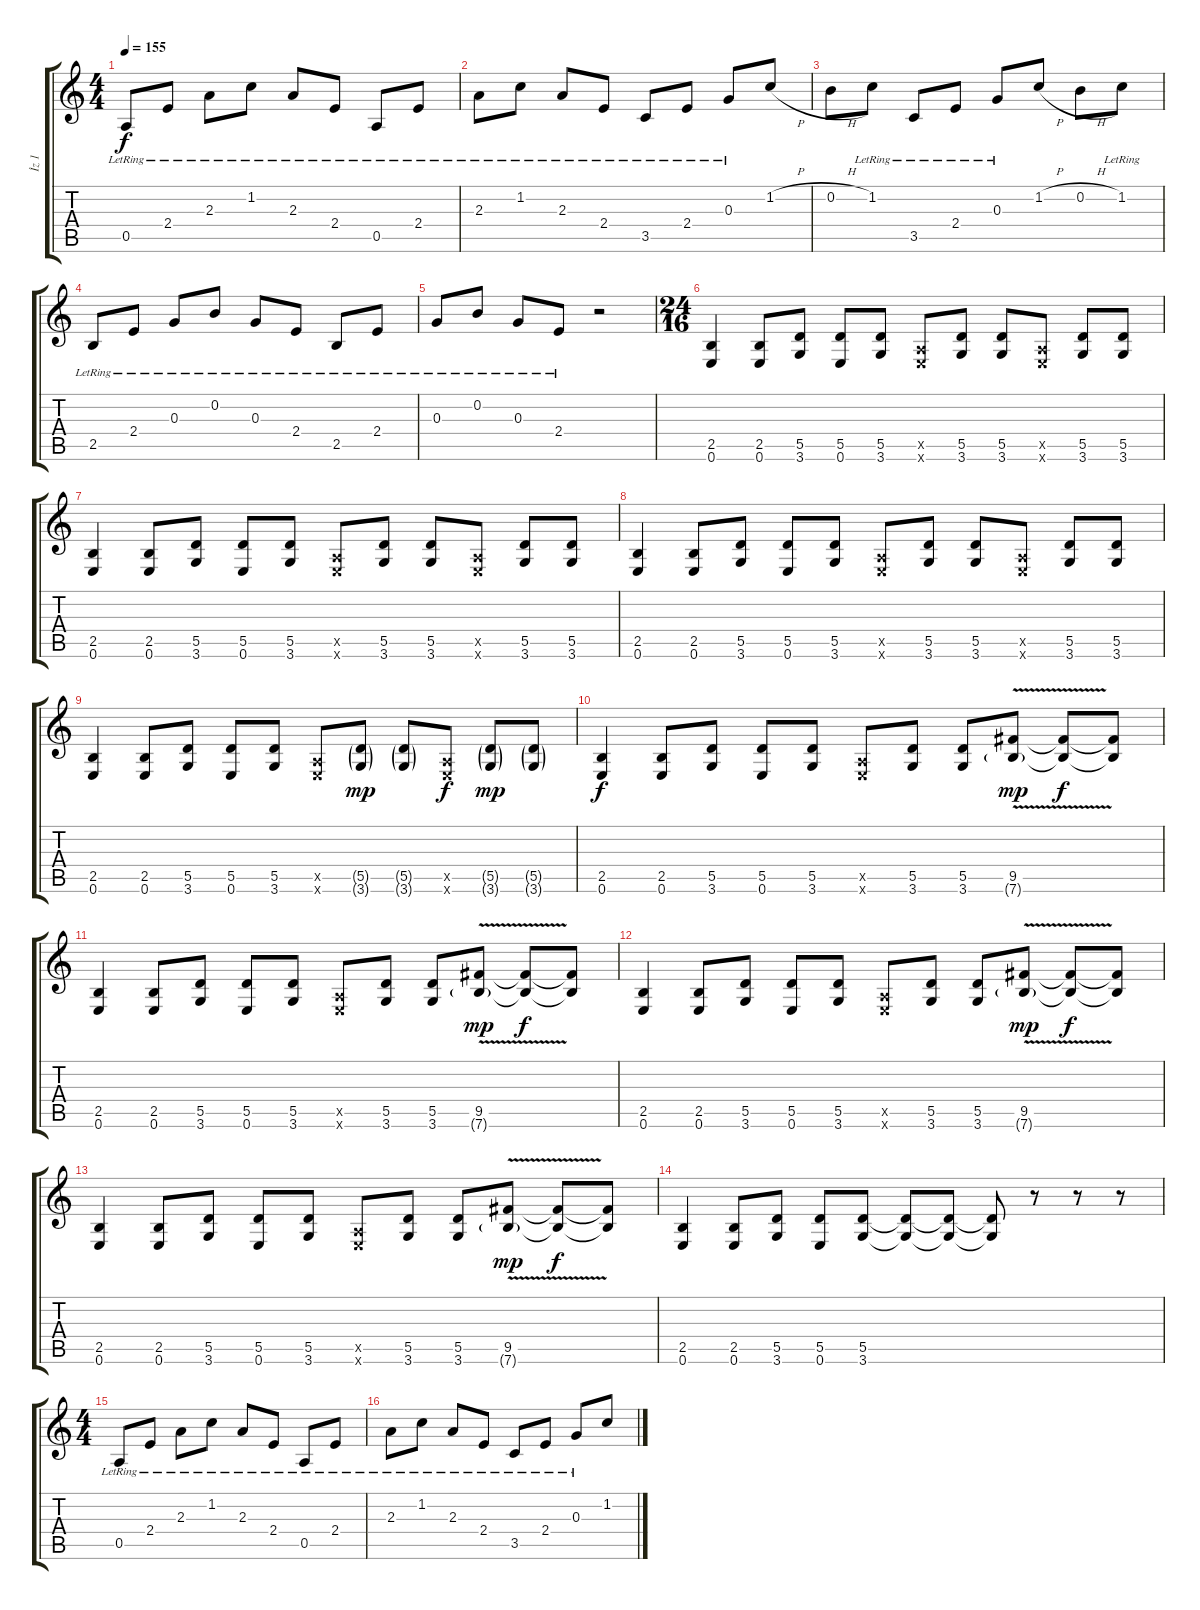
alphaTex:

\track ("İz 1" "İz 1") {instrument electricguitarjazz}
\staff {score tabs}
\tuning (E4 B3 G3 D3 A2 E2) {hide}
\ts (4 4)
\tempo 155
\clef g2
\ks c
0.5{lr}.8{dy f instrument electricguitarjazz} 2.4{lr}.8 2.3{lr}.8 1.2{lr}.8 2.3{lr}.8 2.4{lr}.8 0.5{lr}.8 2.4{lr}.8 |
2.3{lr}.8 1.2{lr}.8 2.3{lr}.8 2.4{lr}.8 3.5{lr}.8 2.4{lr}.8 0.3{lr}.8 1.2{h}.8 |
0.2{h}.8 1.2{lr}.8 3.5{lr}.8 2.4{lr}.8 0.3{lr}.8 1.2{h}.8 0.2{h}.8 1.2{lr}.8 |
2.5{lr}.8 2.4{lr}.8 0.3{lr}.8 0.2{lr}.8 0.3{lr}.8 2.4{lr}.8 2.5{lr}.8 2.4{lr}.8 |
0.3{lr}.8 0.2{lr}.8 0.3{lr}.8 2.4{lr}.8 r.2 |
\ts (24 16)
(2.5 0.6).4{instrument overdrivenguitar} (2.5 0.6).8 (5.5 3.6).8 (5.5 0.6).8 (5.5 3.6).8 (0.5{x} 0.6{x}).8 (5.5 3.6).8 (5.5 3.6).8 (0.5{x} 0.6{x}).8 (5.5 3.6).8 (5.5 3.6).8 |
(2.5 0.6).4 (2.5 0.6).8 (5.5 3.6).8 (5.5 0.6).8 (5.5 3.6).8 (0.5{x} 0.6{x}).8 (5.5 3.6).8 (5.5 3.6).8 (0.5{x} 0.6{x}).8 (5.5 3.6).8 (5.5 3.6).8 |
(2.5 0.6).4 (2.5 0.6).8 (5.5 3.6).8 (5.5 0.6).8 (5.5 3.6).8 (0.5{x} 0.6{x}).8 (5.5 3.6).8 (5.5 3.6).8 (0.5{x} 0.6{x}).8 (5.5 3.6).8 (5.5 3.6).8 |
(2.5 0.6).4 (2.5 0.6).8 (5.5 3.6).8 (5.5 0.6).8 (5.5 3.6).8 (0.5{x} 0.6{x}).8 (5.5{g} 3.6{g}).8{dy mp} (5.5{g} 3.6{g}).8 (0.5{x} 0.6{x}).8{dy f} (5.5{g} 3.6{g}).8{dy mp} (5.5{g} 3.6{g}).8 |
(2.5 0.6).4{dy f} (2.5 0.6).8 (5.5 3.6).8 (5.5 0.6).8 (5.5 3.6).8 (0.5{x} 0.6{x}).8 (5.5 3.6).8 (5.5 3.6).8 (9.5{v} 7.6{v g}).8{dy mp} (9.5{t} 7.6{t}).8{dy f} (9.5{t} 7.6{t}).8 |
(2.5 0.6).4 (2.5 0.6).8 (5.5 3.6).8 (5.5 0.6).8 (5.5 3.6).8 (0.5{x} 0.6{x}).8 (5.5 3.6).8 (5.5 3.6).8 (9.5{v} 7.6{v g}).8{dy mp} (9.5{t} 7.6{t}).8{dy f} (9.5{t} 7.6{t}).8 |
(2.5 0.6).4 (2.5 0.6).8 (5.5 3.6).8 (5.5 0.6).8 (5.5 3.6).8 (0.5{x} 0.6{x}).8 (5.5 3.6).8 (5.5 3.6).8 (9.5{v} 7.6{v g}).8{dy mp} (9.5{t} 7.6{t}).8{dy f} (9.5{t} 7.6{t}).8 |
(2.5 0.6).4 (2.5 0.6).8 (5.5 3.6).8 (5.5 0.6).8 (5.5 3.6).8 (0.5{x} 0.6{x}).8 (5.5 3.6).8 (5.5 3.6).8 (9.5{v} 7.6{v g}).8{dy mp} (9.5{t} 7.6{t}).8{dy f} (9.5{t} 7.6{t}).8 |
(2.5 0.6).4 (2.5 0.6).8 (5.5 3.6).8 (5.5 0.6).8 (5.5 3.6).8 (5.5{t} 3.6{t}).8 (5.5{t} 3.6{t}).8 (5.5{t} 3.6{t}).8 r.8 r.8 r.8 |
\ts (4 4)
0.5{lr}.8 2.4{lr}.8 2.3{lr}.8 1.2{lr}.8 2.3{lr}.8 2.4{lr}.8 0.5{lr}.8 2.4{lr}.8 |
2.3{lr}.8 1.2{lr}.8 2.3{lr}.8 2.4{lr}.8 3.5{lr}.8 2.4{lr}.8 0.3{lr}.8 1.2{h}.8
